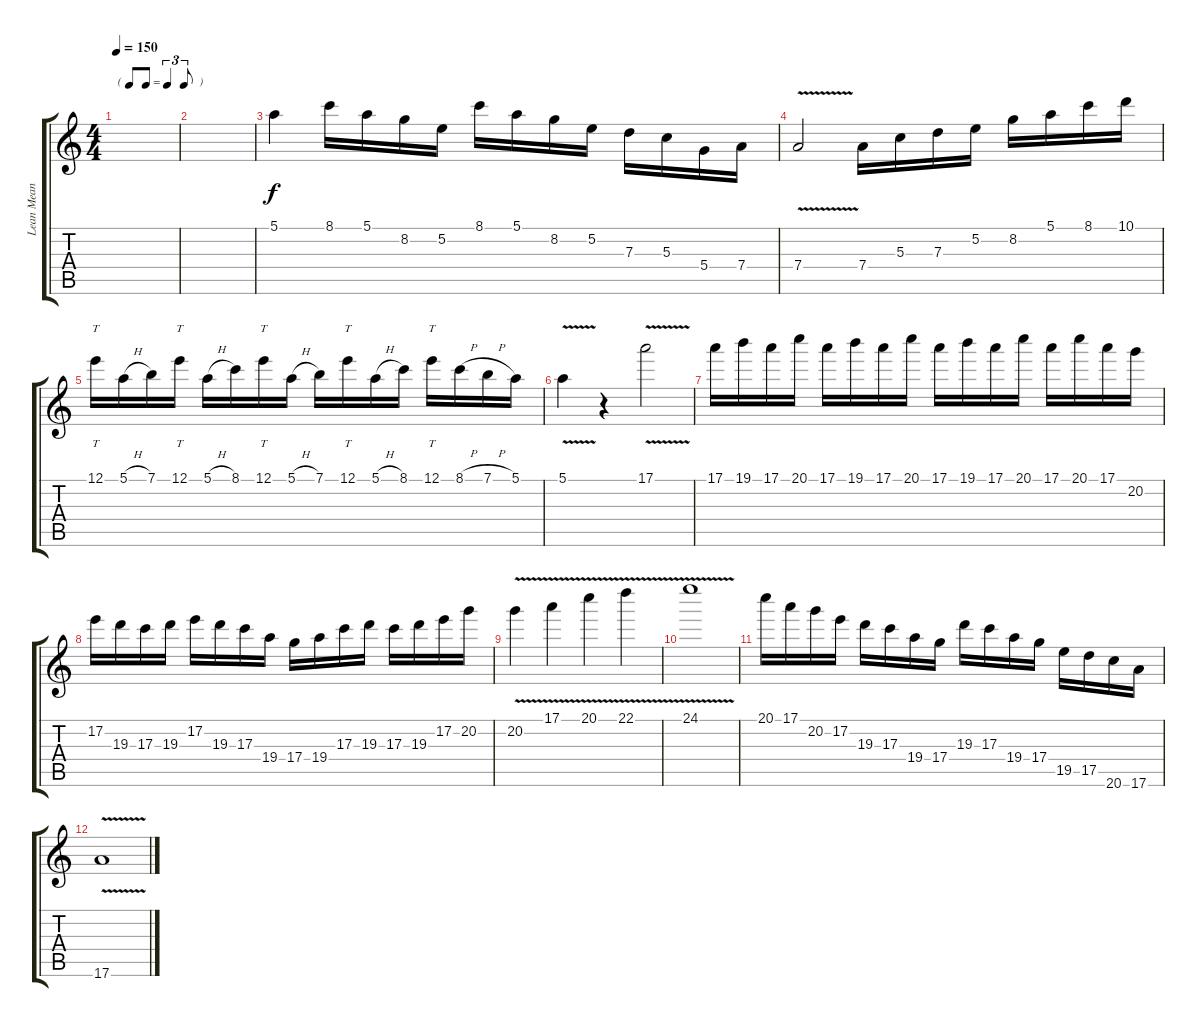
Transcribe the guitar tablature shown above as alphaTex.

\track ("Lean Mean Lead Machine" "Lean Mean ") {instrument electricguitarclean}
\staff {score tabs}
\tuning (E4 B3 G3 D3 A2 E2) {hide}
\ts (4 4)
\tf triplet8th
\tempo 150
\clef g2
\ks c
|
|
5.1.4{volume 16 instrument overdrivenguitar} 8.1.16 5.1.16 8.2.16 5.2.16 8.1.16 5.1.16 8.2.16 5.2.16 7.3.16 5.3.16 5.4.16 7.4.16 |
7.4{v}.2 7.4.16 5.3.16 7.3.16 5.2.16 8.2.16 5.1.16 8.1.16 10.1.16 |
12.1.16{tt} 5.1{h}.16 7.1.16 12.1.16{tt} 5.1{h}.16 8.1.16 12.1.16{tt} 5.1{h}.16 7.1.16 12.1.16{tt} 5.1{h}.16 8.1.16 12.1.16{tt} 8.1{h}.16 7.1{h}.16 5.1.16 |
5.1{v}.4 r.4 17.1{v}.2 |
17.1.16 19.1.16 17.1.16 20.1.16 17.1.16 19.1.16 17.1.16 20.1.16 17.1.16 19.1.16 17.1.16 20.1.16 17.1.16 20.1.16 17.1.16 20.2.16 |
17.2.16 19.3.16 17.3.16 19.3.16 17.2.16 19.3.16 17.3.16 19.4.16 17.4.16 19.4.16 17.3.16 19.3.16 17.3.16 19.3.16 17.2.16 20.2.16 |
20.2{v}.4 17.1{v}.4 20.1{v}.4 22.1{v}.4 |
24.1{v}.1 |
20.1.16 17.1.16 20.2.16 17.2.16 19.3.16 17.3.16 19.4.16 17.4.16 19.3.16 17.3.16 19.4.16 17.4.16 19.5.16 17.5.16 20.6.16 17.6.16 |
17.6{v}.1
